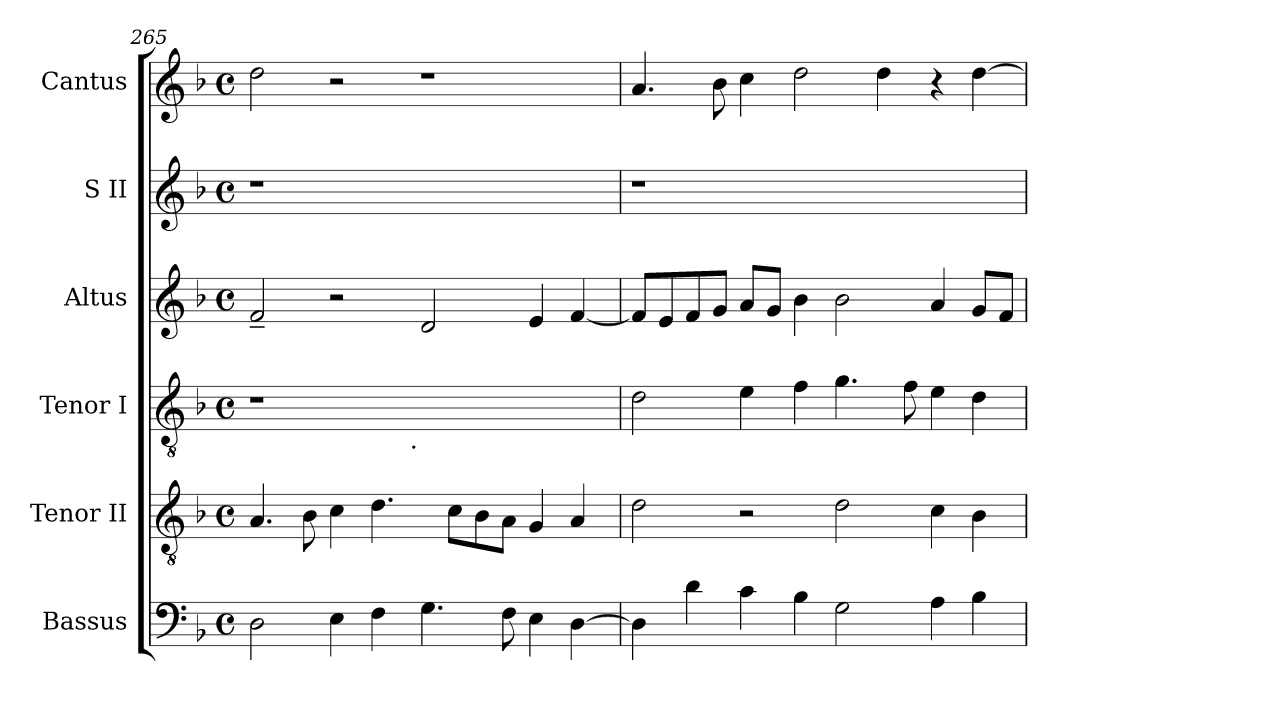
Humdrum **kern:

**kern	**kern	**kern	**kern	**kern	**kern
*part6	*part5	*part4	*part3	*part2	*part1
*staff6	*staff5	*staff4	*staff3	*staff2	*staff1
*I"Bassus	*I"Tenor II	*I"Tenor I	*I"Altus	*I"S II	*I"Cantus
*I'B	*I'T II	*I'T I	*I'A	*	*
!!LO:LB:g=z
*clefF4	*clefGv2	*clefGv2	*clefG2	*clefG2	*clefG2
*k[b-]	*k[b-]	*k[b-]	*k[b-]	*k[b-]	*k[b-]
*F:	*F:	*F:	*F:	*F:	*F:
*M4/4	*M4/4	*M4/4	*M4/4	*M4/4	*M4/4
*met(c)	*met(c)	*met(c)	*met(c)	*met(c)	*met(c)
=265	=265	=265	=265	=265	=265
*	*	*^	*	*	*
2D\	4.A/	1r	2ryy	2f~</	1r	2dd\
.	8B-\	.	.	.	.	.
4E\	4c\	.	4...ryy	2r	.	2r
4F\	4.d\	.	.	.	.	.
!	!	!	!LO:TX:b:t=.	!	!	!
.	.	.	1ryy	.	.	.
4.G\	.	1ryy	.	2d/	1ryy	1r
.	8c\L	.	.	.	.	.
.	8B-\	.	.	.	.	.
8F\	8A\J	.	.	.	.	.
4E\	4G/	.	.	4e/	.	.
[>4D\	4A/	.	.	[<4f/	.	.
.	.	.	32ryy	.	.	.
*	*	*v	*v	*	*	*
=266	=266	=266	=266	=266	=266
4D\]	2d\	2d\	8f/L]	1r	4.a/
.	.	.	8e/	.	.
4d\	.	.	8f/	.	.
.	.	.	8g/J	.	8b-\
4c\	2r	4e\	8a/L	.	4cc\
.	.	.	8g/J	.	.
4B-\	.	4f\	4b-\	.	2dd\
2G\	2d\	4.g\	2b-\	1ryy	.
.	.	.	.	.	4dd\
.	.	8f\	.	.	.
4A\	4c\	4e\	4a/	.	4r
4B-\	4B-\	4d\	8g/L	.	[>4dd\
.	.	.	8f/J	.	.
=	=	=	=	=	=
*-	*-	*-	*-	*-	*-
